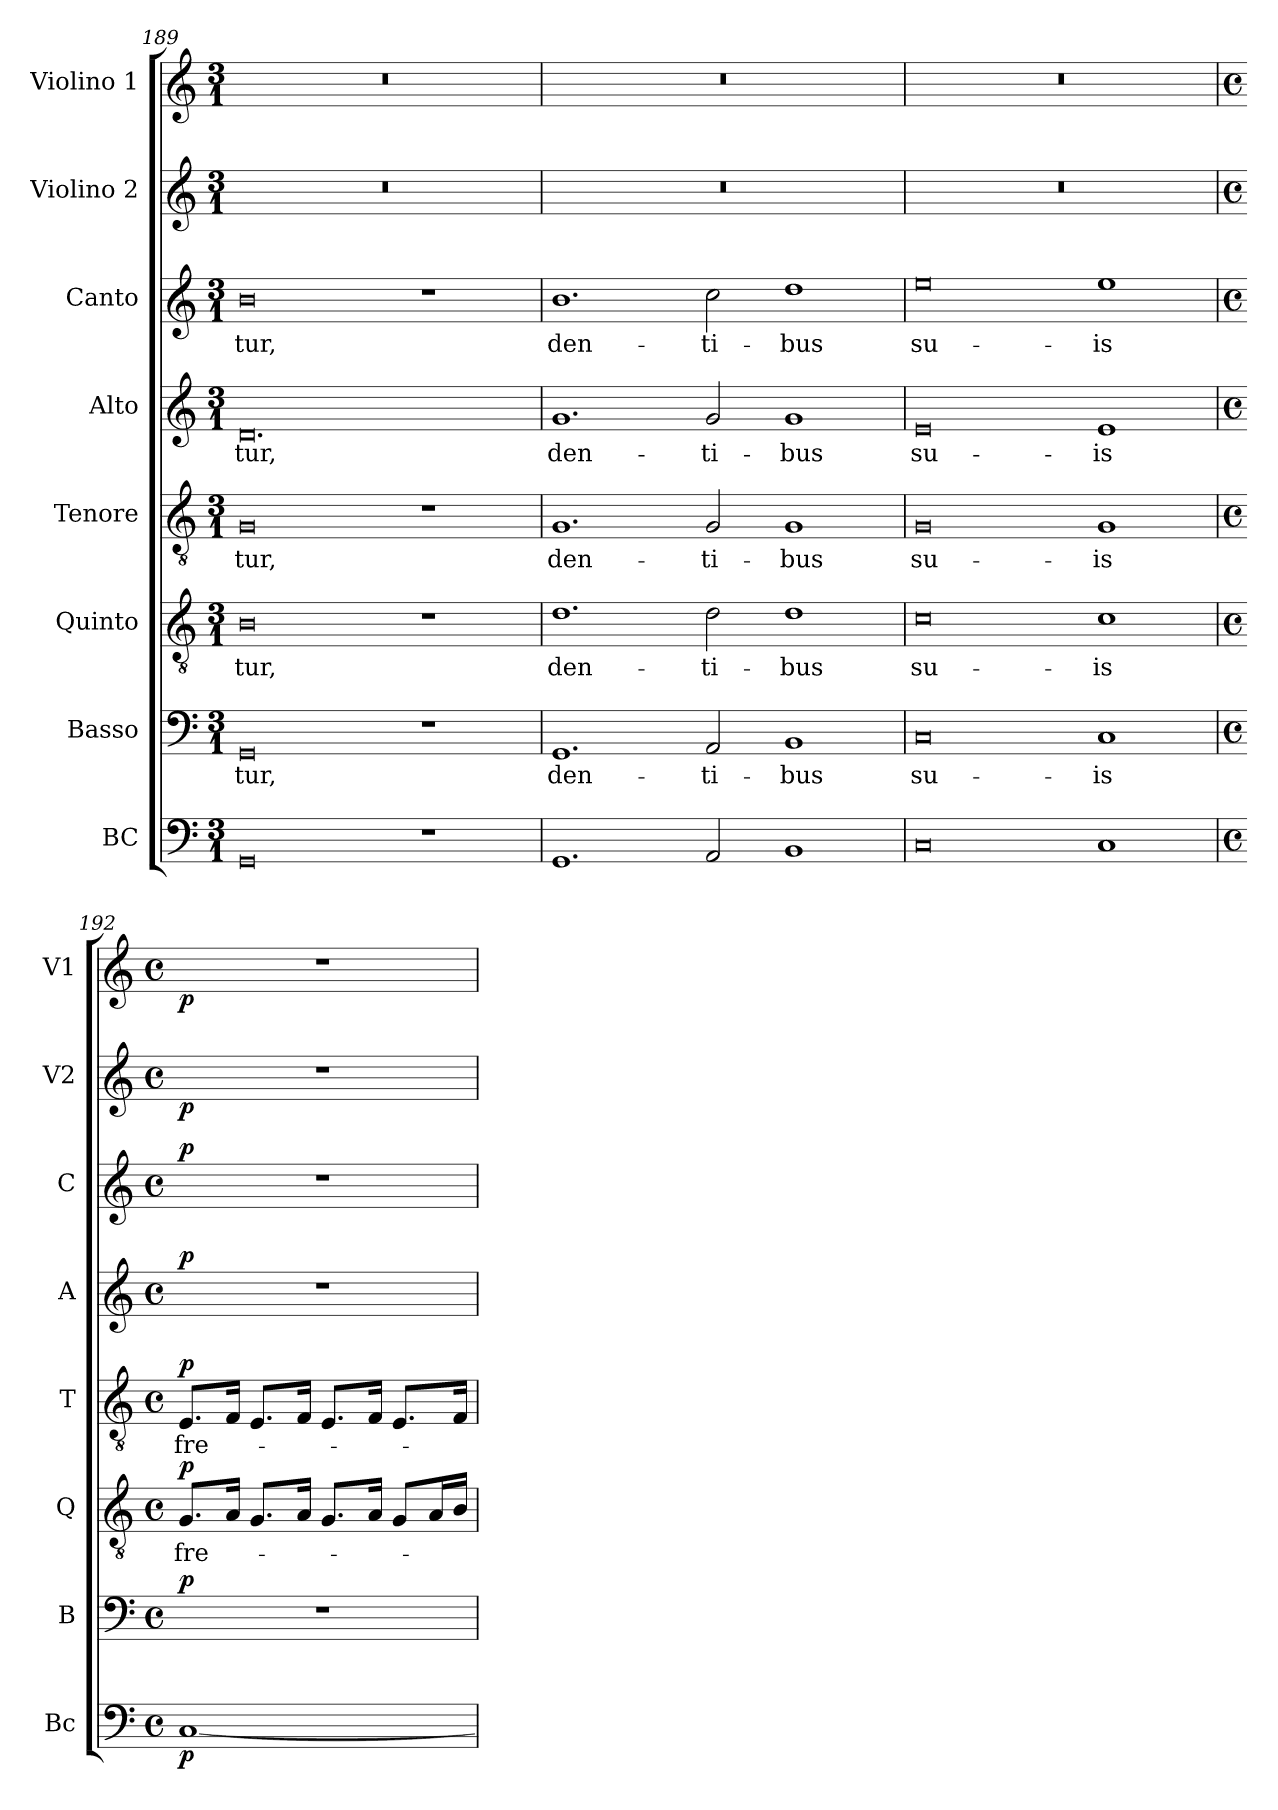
**kern	**dynam	**kern	**text	**dynam	**kern	**text	**dynam	**kern	**text	**dynam	**kern	**text	**dynam	**kern	**text	**dynam	**kern	**dynam	**kern	**dynam
*part8	*part8	*part7	*part7	*part7	*part6	*part6	*part6	*part5	*part5	*part5	*part4	*part4	*part4	*part3	*part3	*part3	*part2	*part2	*part1	*part1
*staff8	*staff8	*staff7	*staff7	*staff7	*staff6	*staff6	*staff6	*staff5	*staff5	*staff5	*staff4	*staff4	*staff4	*staff3	*staff3	*staff3	*staff2	*staff2	*staff1	*staff1
*I"BC	*	*I"Basso	*	*	*I"Quinto	*	*	*I"Tenore	*	*	*I"Alto	*	*	*I"Canto	*	*	*I"Violino 2	*	*I"Violino 1	*
*I'Bc	*	*I'B	*	*	*I'Q	*	*	*I'T	*	*	*I'A	*	*	*I'C	*	*	*I'V2	*	*I'V1	*
!!LO:LB:g=z
*clefF4	*	*clefF4	*	*	*clefGv2	*	*	*clefGv2	*	*	*clefG2	*	*	*clefG2	*	*	*clefG2	*	*clefG2	*
*k[]	*	*k[]	*	*	*k[]	*	*	*k[]	*	*	*k[]	*	*	*k[]	*	*	*k[]	*	*k[]	*
*C:	*	*C:	*	*	*C:	*	*	*C:	*	*	*C:	*	*	*C:	*	*	*C:	*	*C:	*
*M3/1	*	*M3/1	*	*	*M3/1	*	*	*M3/1	*	*	*M3/1	*	*	*M3/1	*	*	*M3/1	*	*M3/1	*
=189	=189	=189	=189	=189	=189	=189	=189	=189	=189	=189	=189	=189	=189	=189	=189	=189	=189	=189	=189	=189
!	!	!	!LO:LY:b	!	!	!LO:LY:b	!	!	!LO:LY:b	!	!	!LO:LY:b	!	!	!LO:LY:b	!	!	!	!	!
0GG	.	0GG	-tur,	.	0B	-tur,	.	0G	-tur,	.	0.d	-tur,	.	0b	-tur,	.	0.r	.	0.r	.
1r	.	1r	.	.	1r	.	.	1r	.	.	.	.	.	1r	.	.	.	.	.	.
=190	=190	=190	=190	=190	=190	=190	=190	=190	=190	=190	=190	=190	=190	=190	=190	=190	=190	=190	=190	=190
!	!	!	!LO:LY:b	!	!	!LO:LY:b	!	!	!LO:LY:b	!	!	!LO:LY:b	!	!	!LO:LY:b	!	!	!	!	!
1.GG	.	1.GG	den-	.	1.d	den-	.	1.G	den-	.	1.g	den-	.	1.b	den-	.	0.r	.	0.r	.
!	!	!	!LO:LY:b	!	!	!LO:LY:b	!	!	!LO:LY:b	!	!	!LO:LY:b	!	!	!LO:LY:b	!	!	!	!	!
2AA/	.	2AA/	-ti-	.	2d\	-ti-	.	2G/	-ti-	.	2g/	-ti-	.	2cc\	-ti-	.	.	.	.	.
!	!	!	!LO:LY:b	!	!	!LO:LY:b	!	!	!LO:LY:b	!	!	!LO:LY:b	!	!	!LO:LY:b	!	!	!	!	!
1BB	.	1BB	-bus	.	1d	-bus	.	1G	-bus	.	1g	-bus	.	1dd	-bus	.	.	.	.	.
=191	=191	=191	=191	=191	=191	=191	=191	=191	=191	=191	=191	=191	=191	=191	=191	=191	=191	=191	=191	=191
!	!	!	!LO:LY:b	!	!	!LO:LY:b	!	!	!LO:LY:b	!	!	!LO:LY:b	!	!	!LO:LY:b	!	!	!	!	!
0C	.	0C	su-	.	0c	su-	.	0G	su-	.	0e	su-	.	0ee	su-	.	0.r	.	0.r	.
!	!	!	!LO:LY:b	!	!	!LO:LY:b	!	!	!LO:LY:b	!	!	!LO:LY:b	!	!	!LO:LY:b	!	!	!	!	!
1C	.	1C	-is	.	1c	-is	.	1G	-is	.	1e	-is	.	1ee	-is	.	.	.	.	.
=192	=192	=192	=192	=192	=192	=192	=192	=192	=192	=192	=192	=192	=192	=192	=192	=192	=192	=192	=192	=192
*M4/4	*	*M4/4	*	*	*M4/4	*	*	*M4/4	*	*	*M4/4	*	*	*M4/4	*	*	*M4/4	*	*M4/4	*
*met(c)	*	*met(c)	*	*	*met(c)	*	*	*met(c)	*	*	*met(c)	*	*	*met(c)	*	*	*met(c)	*	*met(c)	*
!	!LO:DY:b	!	!	!LO:DY:b	!	!LO:LY:b	!LO:DY:b	!	!LO:LY:b	!LO:DY:b	!	!	!LO:DY:b	!	!	!LO:DY:b	!	!LO:DY:b	!	!LO:DY:b
[1C	p	1r	.	p	8.G/L	fre-	p	8.E/L	fre-	p	1r	.	p	1r	.	p	1r	p	1r	p
.	.	.	.	.	16A/Jk	.	.	16F/Jk	.	.	.	.	.	.	.	.	.	.	.	.
.	.	.	.	.	8.G/L	.	.	8.E/L	.	.	.	.	.	.	.	.	.	.	.	.
.	.	.	.	.	16A/Jk	.	.	16F/Jk	.	.	.	.	.	.	.	.	.	.	.	.
.	.	.	.	.	8.G/L	.	.	8.E/L	.	.	.	.	.	.	.	.	.	.	.	.
.	.	.	.	.	16A/Jk	.	.	16F/Jk	.	.	.	.	.	.	.	.	.	.	.	.
.	.	.	.	.	8G/L	.	.	8.E/L	.	.	.	.	.	.	.	.	.	.	.	.
.	.	.	.	.	16A/L	.	.	.	.	.	.	.	.	.	.	.	.	.	.	.
.	.	.	.	.	16B/JJ	.	.	16F/Jk	.	.	.	.	.	.	.	.	.	.	.	.
=	=	=	=	=	=	=	=	=	=	=	=	=	=	=	=	=	=	=	=	=
*-	*-	*-	*-	*-	*-	*-	*-	*-	*-	*-	*-	*-	*-	*-	*-	*-	*-	*-	*-	*-
